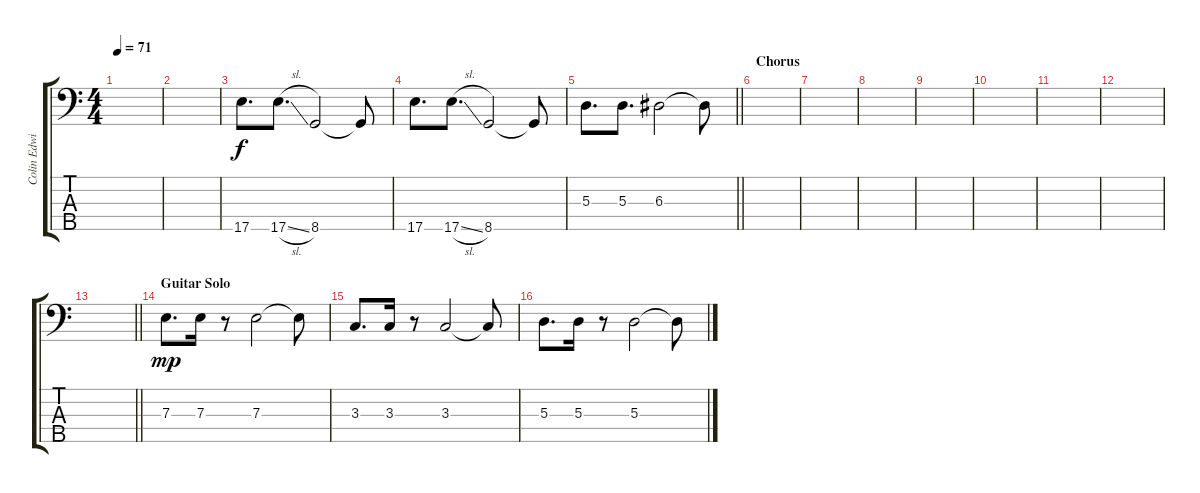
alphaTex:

\track ("Colin Edwin" "Colin Edwi") {instrument electricbassfinger}
\staff {score tabs}
\tuning (G2 D2 A1 E1 B0) {hide}
\ts (4 4)
\tempo 71
\clef f4
\ks c
|
|
17.5.8{d dy f} 17.5{sl}.8{d} 8.5.2 8.5{t}.8 |
17.5.8{d} 17.5{sl}.8{d} 8.5.2 8.5{t}.8 |
\barLineRight lightlight
5.3.8{d} 5.3.8{d} 6.3.2 6.3{t}.8 |
\section ("" "Chorus")
|
|
|
|
|
|
|
\barLineRight lightlight
|
\section ("" "Guitar Solo")
7.3.8{d dy mp} 7.3.16 r.8 7.3.2 7.3{t}.8 |
3.3.8{d} 3.3.16 r.8 3.3.2 3.3{t}.8 |
5.3.8{d} 5.3.16 r.8 5.3.2 5.3{t}.8
